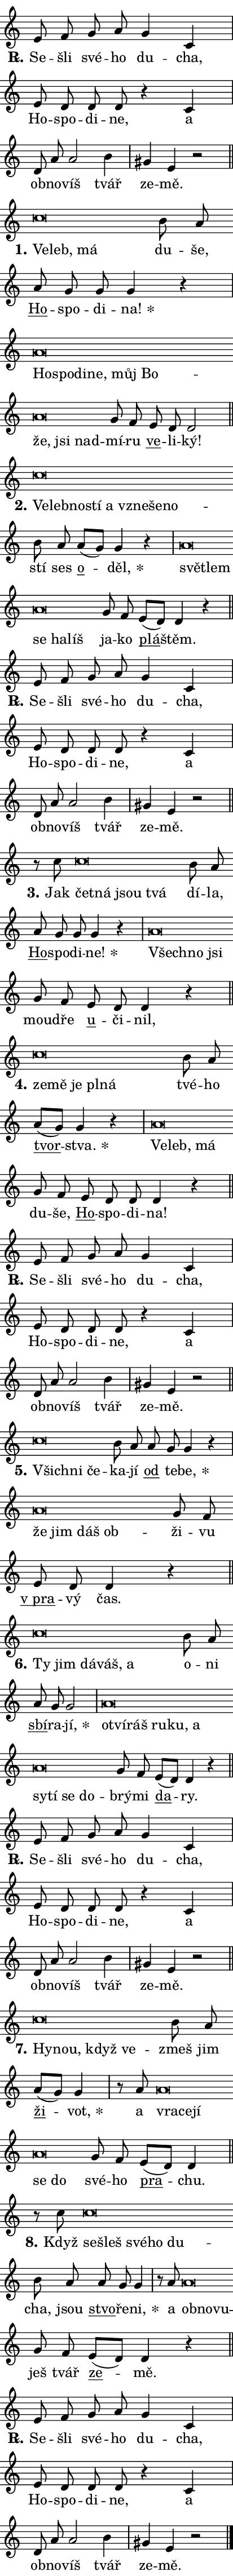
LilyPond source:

\version "2.24.0"
\header { tagline = "" }
\paper {
  indent = 0\cm
  top-margin = 0\cm
  right-margin = 0\cm
  bottom-margin = 0\cm
  left-margin = 0\cm
  paper-width = 7\cm
  page-breaking = #ly:one-page-breaking
  system-system-spacing.basic-distance = #11
  score-system-spacing.basic-distance = #11
  ragged-last = ##f
}


%% Author: Thomas Morley
%% https://lists.gnu.org/archive/html/lilypond-user/2020-05/msg00002.html
#(define (line-position grob)
"Returns position of @var[grob} in current system:
   @code{'start}, if at first time-step
   @code{'end}, if at last time-step
   @code{'middle} otherwise
"
  (let* ((col (ly:item-get-column grob))
         (ln (ly:grob-object col 'left-neighbor))
         (rn (ly:grob-object col 'right-neighbor))
         (col-to-check-left (if (ly:grob? ln) ln col))
         (col-to-check-right (if (ly:grob? rn) rn col))
         (break-dir-left
           (and
             (ly:grob-property col-to-check-left 'non-musical #f)
             (ly:item-break-dir col-to-check-left)))
         (break-dir-right
           (and
             (ly:grob-property col-to-check-right 'non-musical #f)
             (ly:item-break-dir col-to-check-right))))
        (cond ((eqv? 1 break-dir-left) 'start)
              ((eqv? -1 break-dir-right) 'end)
              (else 'middle))))

#(define (tranparent-at-line-position vctor)
  (lambda (grob)
  "Relying on @code{line-position} select the relevant enry from @var{vctor}.
Used to determine transparency,"
    (case (line-position grob)
      ((end) (not (vector-ref vctor 0)))
      ((middle) (not (vector-ref vctor 1)))
      ((start) (not (vector-ref vctor 2))))))

noteHeadBreakVisibility =
#(define-music-function (break-visibility)(vector?)
"Makes @code{NoteHead}s transparent relying on @var{break-visibility}"
#{
  \override NoteHead.transparent =
    #(tranparent-at-line-position break-visibility)
#})

#(define delete-ledgers-for-transparent-note-heads
  (lambda (grob)
    "Reads whether a @code{NoteHead} is transparent.
If so this @code{NoteHead} is removed from @code{'note-heads} from
@var{grob}, which is supposed to be @code{LedgerLineSpanner}.
As a result ledgers are not printed for this @code{NoteHead}"
    (let* ((nhds-array (ly:grob-object grob 'note-heads))
           (nhds-list
             (if (ly:grob-array? nhds-array)
                 (ly:grob-array->list nhds-array)
                 '()))
           ;; Relies on the transparent-property being done before
           ;; Staff.LedgerLineSpanner.after-line-breaking is executed.
           ;; This is fragile ...
           (to-keep
             (remove
               (lambda (nhd)
                 (ly:grob-property nhd 'transparent #f))
               nhds-list)))
      ;; TODO find a better method to iterate over grob-arrays, similiar
      ;; to filter/remove etc for lists
      ;; For now rebuilt from scratch
      (set! (ly:grob-object grob 'note-heads)  '())
      (for-each
        (lambda (nhd)
          (ly:pointer-group-interface::add-grob grob 'note-heads nhd))
        to-keep))))

hideNotes = {
  \noteHeadBreakVisibility #begin-of-line-visible
}
unHideNotes = {
  \noteHeadBreakVisibility #all-visible
}

% work-around for resetting accidentals
% https://lilypond.org/doc/v2.23/Documentation/notation/displaying-rhythms#unmetered-music
cadenzaMeasure = {
  \cadenzaOff
  \partial 1024 s1024
  \cadenzaOn
}

#(define-markup-command (accent layout props text) (markup?)
  "Underline accented syllable"
  (interpret-markup layout props
    #{\markup \override #'(offset . 4.3) \underline { #text }#}))

responsum = \markup \concat {
  "R" \hspace #-1.05 \path #0.1 #'((moveto 0 0.07) (lineto 0.9 0.8)) \hspace #0.05 "."
}

\layout {
    \context {
        \Staff
        \remove "Time_signature_engraver"
        \override LedgerLineSpanner.after-line-breaking = #delete-ledgers-for-transparent-note-heads
    }
    \context {
        \Voice {
            \override NoteHead.output-attributes = #'((class . "notehead"))
            \override Hairpin.height = #0.55
        }
    }
    \context {
        \Lyrics {
            \override StanzaNumber.output-attributes = #'((class . "stanzanumber"))
            \override LyricSpace.minimum-distance = #0.9
            \override LyricText.font-name = #"TeX Gyre Schola"
            \override LyricText.font-size = 1
            \override StanzaNumber.font-name = #"TeX Gyre Schola Bold"
            \override StanzaNumber.font-size = 1
        }
    }
}

% magnetic-lyrics.ily
%
%   written by
%     Jean Abou Samra <jean@abou-samra.fr>
%     Werner Lemberg <wl@gnu.org>
%
%   adapted by
%     Jiri Hon <jiri.hon@gmail.com>
%
% Version 2022-Apr-15

% https://www.mail-archive.com/lilypond-user@gnu.org/msg149350.html

#(define (Left_hyphen_pointer_engraver context)
   "Collect syllable-hyphen-syllable occurrences in lyrics and store
them in properties.  This engraver only looks to the left.  For
example, if the lyrics input is @code{foo -- bar}, it does the
following.

@itemize @bullet
@item
Set the @code{text} property of the @code{LyricHyphen} grob between
@q{foo} and @q{bar} to @code{foo}.

@item
Set the @code{left-hyphen} property of the @code{LyricText} grob with
text @q{foo} to the @code{LyricHyphen} grob between @q{foo} and
@q{bar}.
@end itemize

Use this auxiliary engraver in combination with the
@code{lyric-@/text::@/apply-@/magnetic-@/offset!} hook."
   (let ((hyphen #f)
         (text #f))
     (make-engraver
      (acknowledgers
       ((lyric-syllable-interface engraver grob source-engraver)
        (set! text grob)))
      (end-acknowledgers
       ((lyric-hyphen-interface engraver grob source-engraver)
        ;(when (not (grob::has-interface grob 'lyric-space-interface))
          (set! hyphen grob)));)
      ((stop-translation-timestep engraver)
       (when (and text hyphen)
         (ly:grob-set-object! text 'left-hyphen hyphen))
       (set! text #f)
       (set! hyphen #f)))))

#(define (lyric-text::apply-magnetic-offset! grob)
   "If the space between two syllables is less than the value in
property @code{LyricText@/.details@/.squash-threshold}, move the right
syllable to the left so that it gets concatenated with the left
syllable.

Use this function as a hook for
@code{LyricText@/.after-@/line-@/breaking} if the
@code{Left_@/hyphen_@/pointer_@/engraver} is active."
   (let ((hyphen (ly:grob-object grob 'left-hyphen #f)))
     (when hyphen
       (let ((left-text (ly:spanner-bound hyphen LEFT)))
         (when (grob::has-interface left-text 'lyric-syllable-interface)
           (let* ((common (ly:grob-common-refpoint grob left-text X))
                  (this-x-ext (ly:grob-extent grob common X))
                  (left-x-ext
                   (begin
                     ;; Trigger magnetism for left-text.
                     (ly:grob-property left-text 'after-line-breaking)
                     (ly:grob-extent left-text common X)))
                  ;; `delta` is the gap width between two syllables.
                  (delta (- (interval-start this-x-ext)
                            (interval-end left-x-ext)))
                  (details (ly:grob-property grob 'details))
                  (threshold (assoc-get 'squash-threshold details 0.2)))
             (when (< delta threshold)
               (let* (;; We have to manipulate the input text so that
                      ;; ligatures crossing syllable boundaries are not
                      ;; disabled.  For languages based on the Latin
                      ;; script this is essentially a beautification.
                      ;; However, for non-Western scripts it can be a
                      ;; necessity.
                      (lt (ly:grob-property left-text 'text))
                      (rt (ly:grob-property grob 'text))
                      (is-space (grob::has-interface hyphen 'lyric-space-interface))
                      (space (if is-space " " ""))
                      (space-markup (grob-interpret-markup grob " "))
                      (space-size (interval-length (ly:stencil-extent space-markup X)))
                      (extra-delta (if is-space space-size 0))
                      ;; Append new syllable.
                      (ltrt-space (if (and (string? lt) (string? rt))
                                (string-append lt space rt)
                                (make-concat-markup (list lt space rt))))
                      ;; Right-align `ltrt` to the right side.
                      (ltrt-space-markup (grob-interpret-markup
                               grob
                               (make-translate-markup
                                (cons (interval-length this-x-ext) 0)
                                (make-right-align-markup ltrt-space)))))
                 (begin
                   ;; Don't print `left-text`.
                   (ly:grob-set-property! left-text 'stencil #f)
                   ;; Set text and stencil (which holds all collected
                   ;; syllables so far) and shift it to the left.
                   (ly:grob-set-property! grob 'text ltrt-space)
                   (ly:grob-set-property! grob 'stencil ltrt-space-markup)
                   (ly:grob-translate-axis! grob (- (- delta extra-delta)) X))))))))))


#(define (lyric-hyphen::displace-bounds-first grob)
   ;; Make very sure this callback isn't triggered too early.
   (let ((left (ly:spanner-bound grob LEFT))
         (right (ly:spanner-bound grob RIGHT)))
     (ly:grob-property left 'after-line-breaking)
     (ly:grob-property right 'after-line-breaking)
     (ly:lyric-hyphen::print grob)))

squashThreshold = #0.4

\layout {
  \context {
    \Lyrics
    \consists #Left_hyphen_pointer_engraver
    \override LyricText.after-line-breaking =
      #lyric-text::apply-magnetic-offset!
    \override LyricHyphen.stencil = #lyric-hyphen::displace-bounds-first
    \override LyricText.details.squash-threshold = \squashThreshold
    \override LyricHyphen.minimum-distance = 0
    \override LyricHyphen.minimum-length = \squashThreshold
  }
}

squash = \override LyricText.details.squash-threshold = 9999
unSquash = \override LyricText.details.squash-threshold = \squashThreshold

left = \override LyricText.self-alignment-X = #LEFT
unLeft = \revert LyricText.self-alignment-X

starOffset = #(lambda (grob) 
                (let ((x_offset (ly:self-alignment-interface::aligned-on-x-parent grob)))
                  (if (= x_offset 0) 0 (+ x_offset 1.2))))

star = #(define-music-function (syllable)(string?)
"Append star separator at the end of a syllable"
#{
  \once \override LyricText.X-offset = #starOffset
  \lyricmode { \markup {
    #syllable
    \override #'((font-name . "TeX Gyre Schola Bold")) \hspace #0.2 \lower #0.65 \larger "*"
  } }
#})

starAccent = #(define-music-function (syllable)(string?)
"Append star separator at the end of a syllable and make accent"
#{
  \once \override LyricText.X-offset = #starOffset
  \lyricmode { \markup {
    \accent #syllable
    \override #'((font-name . "TeX Gyre Schola Bold")) \hspace #0.2 \lower #0.65 \larger "*"
  } }
#})

breath = #(define-music-function (syllable)(string?)
"Append breathing indicator at the end of a syllable"
#{
  \lyricmode { \markup { #syllable "+" } }
#})

optionalBreath = #(define-music-function (syllable)(string?)
"Append optional breathing indicator at the end of a syllable"
#{
  \lyricmode { \markup { #syllable "(+)" } }
#})


\score {
    <<
        \new Voice = "melody" { \cadenzaOn \key c \major \relative { e'8 f g a g4 c, \cadenzaMeasure \bar "|" e8 d d d r4 c \cadenzaMeasure \bar "|" d8 a' a2 b4 \cadenzaMeasure \bar "|" gis e r2 \cadenzaMeasure \bar "||" \break } }
        \new Lyrics \lyricsto "melody" { \lyricmode { \set stanza = \responsum
Se -- šli své -- ho du -- cha, Ho -- spo -- di -- ne, a ob -- no -- víš tvář ze -- mě. } }
    >>
    \layout {}
}

\score {
    <<
        \new Voice = "melody" { \cadenzaOn \key c \major \relative { c''\breve*1/16 \hideNotes \breve*1/16 \breve*1/16 \bar "" \unHideNotes b8 a \bar "" a g g g4 r \cadenzaMeasure \bar "|" a\breve*1/16 \hideNotes \breve*1/16 \bar "" \breve*1/16 \bar "" \breve*1/16 \bar "" \breve*1/16 \bar "" \breve*1/16 \bar "" \breve*1/16 \bar "" \breve*1/16 \breve*1/16 \bar "" \unHideNotes g8 f \bar "" e d d2 \cadenzaMeasure \bar "||" \break } }
        \new Lyrics \lyricsto "melody" { \lyricmode { \set stanza = "1."
\left Ve -- \squash leb, má \unLeft \unSquash du -- še, \markup \accent Ho -- spo -- di -- \star na! \left Ho -- \squash spo -- di -- ne, můj Bo -- že, jsi nad -- \unLeft \unSquash mí -- ru \markup \accent ve -- li -- ký! } }
    >>
    \layout {}
}

\score {
    <<
        \new Voice = "melody" { \cadenzaOn \key c \major \relative { c''\breve*1/16 \hideNotes \breve*1/16 \bar "" \breve*1/16 \bar "" \breve*1/16 \bar "" \breve*1/16 \bar "" \breve*1/16 \bar "" \breve*1/16 \breve*1/16 \bar "" \unHideNotes b8 a \bar "" a[( g)] g4 r \cadenzaMeasure \bar "|" a\breve*1/16 \hideNotes \breve*1/16 \bar "" \breve*1/16 \bar "" \breve*1/16 \breve*1/16 \bar "" \unHideNotes g8 f \bar "" e[( d)] d4 r \cadenzaMeasure \bar "||" \break } }
        \new Lyrics \lyricsto "melody" { \lyricmode { \set stanza = "2."
\left Ve -- \squash leb -- no -- stí a vzne -- še -- no -- \unLeft \unSquash stí ses \markup \accent o -- \star děl, \left svě -- \squash tlem se ha -- líš \unLeft \unSquash ja -- ko \markup \accent plá -- štěm. } }
    >>
    \layout {}
}

\score {
    <<
        \new Voice = "melody" { \cadenzaOn \key c \major \relative { e'8 f g a g4 c, \cadenzaMeasure \bar "|" e8 d d d r4 c \cadenzaMeasure \bar "|" d8 a' a2 b4 \cadenzaMeasure \bar "|" gis e r2 \cadenzaMeasure \bar "||" \break } }
        \new Lyrics \lyricsto "melody" { \lyricmode { \set stanza = \responsum
Se -- šli své -- ho du -- cha, Ho -- spo -- di -- ne, a ob -- no -- víš tvář ze -- mě. } }
    >>
    \layout {}
}

\score {
    <<
        \new Voice = "melody" { \cadenzaOn \key c \major \relative { r8 c''8 c\breve*1/16 \hideNotes \breve*1/16 \bar "" \breve*1/16 \breve*1/16 \bar "" \unHideNotes b8 a \bar "" a g g g4 r \cadenzaMeasure \bar "|" a\breve*1/16 \hideNotes \breve*1/16 \breve*1/16 \bar "" \unHideNotes g8 f \bar "" e d d4 r \cadenzaMeasure \bar "||" \break } }
        \new Lyrics \lyricsto "melody" { \lyricmode { \set stanza = "3."
Jak \left čet -- \squash ná jsou tvá \unLeft \unSquash dí -- la, \markup \accent Ho -- spo -- di -- \star ne! \left Všech -- \squash no jsi \unLeft \unSquash mou -- dře \markup \accent u -- či -- nil, } }
    >>
    \layout {}
}

\score {
    <<
        \new Voice = "melody" { \cadenzaOn \key c \major \relative { c''\breve*1/16 \hideNotes \breve*1/16 \bar "" \breve*1/16 \bar "" \breve*1/16 \breve*1/16 \bar "" \unHideNotes b8 a \bar "" a[( g)] g4 r \cadenzaMeasure \bar "|" a\breve*1/16 \hideNotes \breve*1/16 \breve*1/16 \bar "" \unHideNotes g8 f \bar "" e d d d4 r \cadenzaMeasure \bar "||" \break } }
        \new Lyrics \lyricsto "melody" { \lyricmode { \set stanza = "4."
\left ze -- \squash mě je pl -- ná \unLeft \unSquash tvé -- ho \markup \accent tvor -- \star stva. \left Ve -- \squash leb, má \unLeft \unSquash du -- še, \markup \accent Ho -- spo -- di -- na! } }
    >>
    \layout {}
}

\score {
    <<
        \new Voice = "melody" { \cadenzaOn \key c \major \relative { e'8 f g a g4 c, \cadenzaMeasure \bar "|" e8 d d d r4 c \cadenzaMeasure \bar "|" d8 a' a2 b4 \cadenzaMeasure \bar "|" gis e r2 \cadenzaMeasure \bar "||" \break } }
        \new Lyrics \lyricsto "melody" { \lyricmode { \set stanza = \responsum
Se -- šli své -- ho du -- cha, Ho -- spo -- di -- ne, a ob -- no -- víš tvář ze -- mě. } }
    >>
    \layout {}
}

\score {
    <<
        \new Voice = "melody" { \cadenzaOn \key c \major \relative { c''\breve*1/16 \hideNotes \breve*1/16 \breve*1/16 \bar "" \unHideNotes b8 a \bar "" a g g4 r \cadenzaMeasure \bar "|" a\breve*1/16 \hideNotes \breve*1/16 \bar "" \breve*1/16 \breve*1/16 \bar "" \unHideNotes g8 f \bar "" e d d4 r \cadenzaMeasure \bar "||" \break } }
        \new Lyrics \lyricsto "melody" { \lyricmode { \set stanza = "5."
\left Všich -- \squash ni če -- \unLeft \unSquash ka -- jí \markup \accent od te -- \star be, \left že \squash jim dáš ob -- \unLeft \unSquash ži -- vu \markup \accent "v pra" -- vý čas. } }
    >>
    \layout {}
}

\score {
    <<
        \new Voice = "melody" { \cadenzaOn \key c \major \relative { c''\breve*1/16 \hideNotes \breve*1/16 \bar "" \breve*1/16 \bar "" \breve*1/16 \breve*1/16 \bar "" \unHideNotes b8 a \bar "" a g g2 \cadenzaMeasure \bar "|" a\breve*1/16 \hideNotes \breve*1/16 \bar "" \breve*1/16 \bar "" \breve*1/16 \bar "" \breve*1/16 \bar "" \breve*1/16 \bar "" \breve*1/16 \bar "" \breve*1/16 \bar "" \breve*1/16 \breve*1/16 \bar "" \unHideNotes g8 f \bar "" e[( d)] d4 r \cadenzaMeasure \bar "||" \break } }
        \new Lyrics \lyricsto "melody" { \lyricmode { \set stanza = "6."
\left Ty \squash jim dá -- váš, a \unLeft \unSquash o -- ni \markup \accent sbí -- ra -- \star jí, \left o -- \squash tví -- ráš ru -- ku, a sy -- tí se do -- \unLeft \unSquash brý -- mi \markup \accent da -- ry. } }
    >>
    \layout {}
}

\score {
    <<
        \new Voice = "melody" { \cadenzaOn \key c \major \relative { e'8 f g a g4 c, \cadenzaMeasure \bar "|" e8 d d d r4 c \cadenzaMeasure \bar "|" d8 a' a2 b4 \cadenzaMeasure \bar "|" gis e r2 \cadenzaMeasure \bar "||" \break } }
        \new Lyrics \lyricsto "melody" { \lyricmode { \set stanza = \responsum
Se -- šli své -- ho du -- cha, Ho -- spo -- di -- ne, a ob -- no -- víš tvář ze -- mě. } }
    >>
    \layout {}
}

\score {
    <<
        \new Voice = "melody" { \cadenzaOn \key c \major \relative { c''\breve*1/16 \hideNotes \breve*1/16 \bar "" \breve*1/16 \breve*1/16 \bar "" \unHideNotes b8 a \bar "" a[( g)] g4 \cadenzaMeasure \bar "|" r8 a8 a\breve*1/16 \hideNotes \breve*1/16 \bar "" \breve*1/16 \bar "" \breve*1/16 \breve*1/16 \bar "" \unHideNotes g8 f \bar "" e[( d)] d4 \cadenzaMeasure \bar "||" \break } }
        \new Lyrics \lyricsto "melody" { \lyricmode { \set stanza = "7."
\left Hy -- \squash nou, když ve -- \unLeft \unSquash zmeš jim \markup \accent ži -- \star vot, a \left vra -- \squash ce -- jí se do \unLeft \unSquash své -- ho \markup \accent pra -- chu. } }
    >>
    \layout {}
}

\score {
    <<
        \new Voice = "melody" { \cadenzaOn \key c \major \relative { r8 c''8 c\breve*1/16 \hideNotes \breve*1/16 \bar "" \breve*1/16 \bar "" \breve*1/16 \breve*1/16 \bar "" \unHideNotes b8 a \bar "" a g g4 \cadenzaMeasure \bar "|" r8 a8 a\breve*1/16 \hideNotes \breve*1/16 \breve*1/16 \bar "" \unHideNotes g8 f \bar "" e[( d)] d4 r \cadenzaMeasure \bar "||" \break } }
        \new Lyrics \lyricsto "melody" { \lyricmode { \set stanza = "8."
Když \left se -- \squash šleš své -- ho du -- \unLeft \unSquash cha, jsou \markup \accent stvo -- ře -- \star ni, a \left ob -- \squash no -- vu -- \unLeft \unSquash ješ tvář \markup \accent ze -- mě. } }
    >>
    \layout {}
}

\score {
    <<
        \new Voice = "melody" { \cadenzaOn \key c \major \relative { e'8 f g a g4 c, \cadenzaMeasure \bar "|" e8 d d d r4 c \cadenzaMeasure \bar "|" d8 a' a2 b4 \cadenzaMeasure \bar "|" gis e r2 \cadenzaMeasure \bar "||" \break } \bar "|." }
        \new Lyrics \lyricsto "melody" { \lyricmode { \set stanza = \responsum
Se -- šli své -- ho du -- cha, Ho -- spo -- di -- ne, a ob -- no -- víš tvář ze -- mě. } }
    >>
    \layout {}
}
